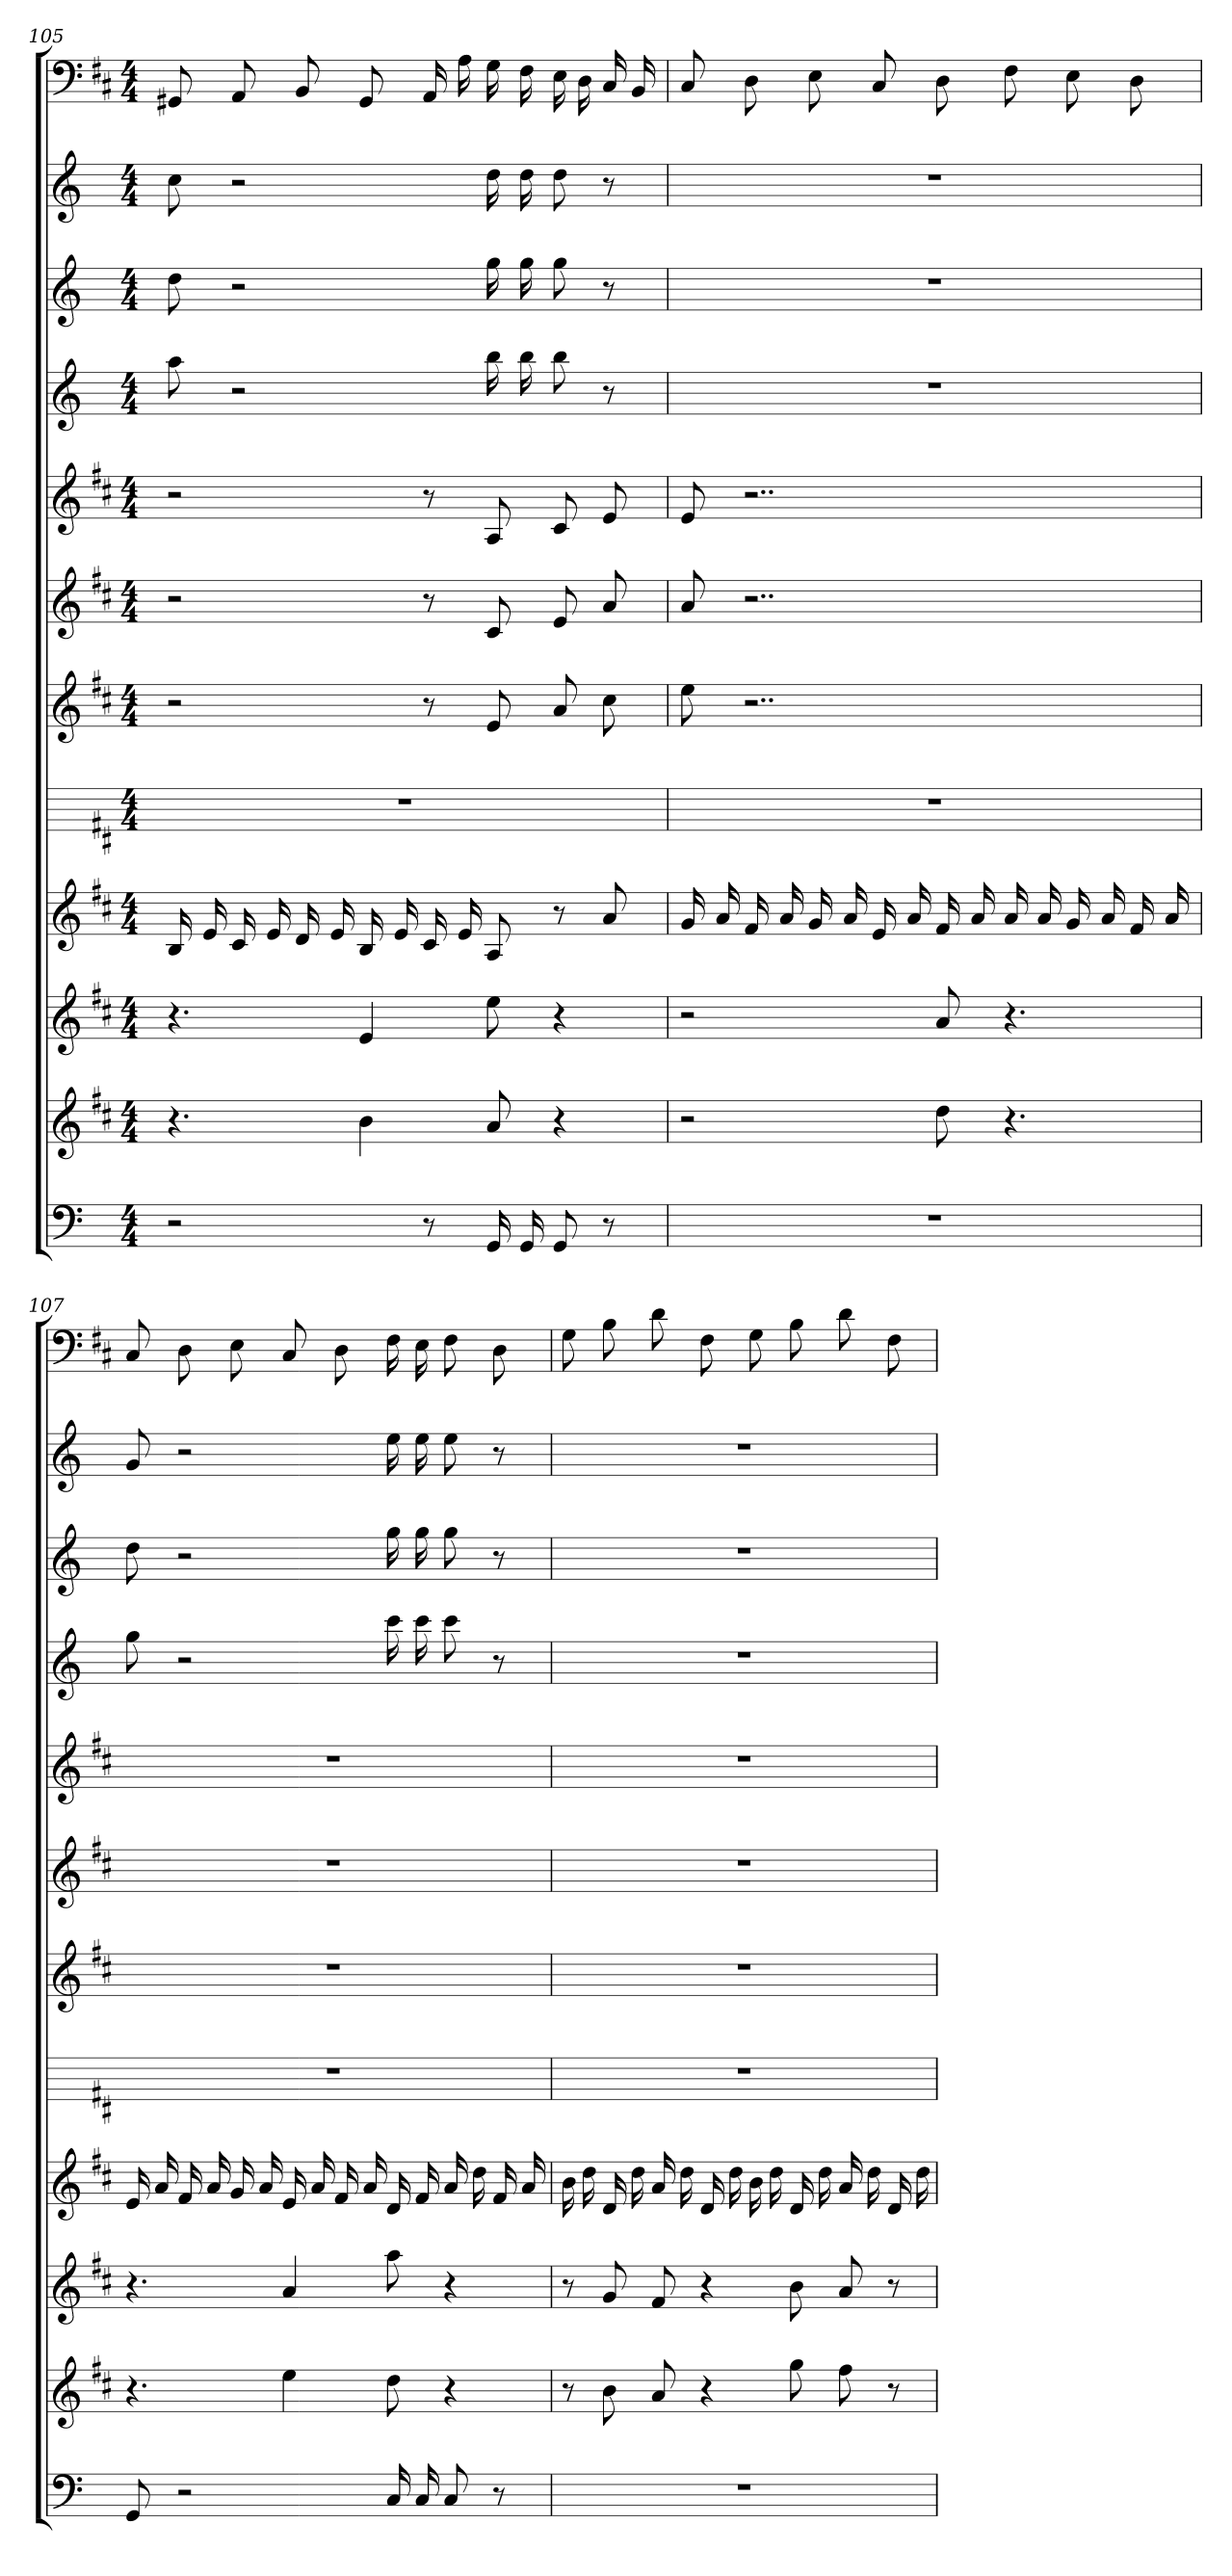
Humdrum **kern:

**kern	**kern	**kern	**kern	**kern	**kern	**kern	**kern	**kern	**kern	**kern	**kern
*part12	*part11	*part10	*part9	*part8	*part7	*part6	*part5	*part4	*part3	*part2	*part1
*staff12	*staff11	*staff10	*staff9	*staff8	*staff7	*staff6	*staff5	*staff4	*staff3	*staff2	*staff1
*k[]	*k[f#c#]	*k[f#c#]	*k[f#c#]	*k[f#c#]	*k[f#c#]	*k[f#c#]	*k[f#c#]	*k[]	*k[]	*k[]	*k[f#c#]
*M4/4	*M4/4	*M4/4	*M4/4	*M4/4	*M4/4	*M4/4	*M4/4	*M4/4	*M4/4	*M4/4	*M4/4
=105	=105	=105	=105	=105	=105	=105	=105	=105	=105	=105	=105
2r	4.r	4.r	16B	1r	2r	2r	2r	8aa	8dd	8cc	8GG#X
.	.	.	16e	.	.	.	.	.	.	.	.
.	.	.	16c#	.	.	.	.	2r	2r	2r	8AA
.	.	.	16e	.	.	.	.	.	.	.	.
.	.	.	16d	.	.	.	.	.	.	.	8BB
.	.	.	16e	.	.	.	.	.	.	.	.
.	4b	4e	16B	.	.	.	.	.	.	.	8GG#
.	.	.	16e	.	.	.	.	.	.	.	.
8r	.	.	16c#	.	8r	8r	8r	.	.	.	16AA
.	.	.	16e	.	.	.	.	.	.	.	16A
16GG	8a	8ee	8A	.	8e	8c#	8A	16bb	16gg	16dd	16G
16GG	.	.	.	.	.	.	.	16bb	16gg	16dd	16F#
8GG	4r	4r	8r	.	8a	8e	8c#	8bb	8gg	8dd	16E
.	.	.	.	.	.	.	.	.	.	.	16D
8r	.	.	8a	.	8cc#	8a	8e	8r	8r	8r	16C#
.	.	.	.	.	.	.	.	.	.	.	16BB
=106	=106	=106	=106	=106	=106	=106	=106	=106	=106	=106	=106
1r	2r	2r	16g	1r	8ee	8a	8e	1r	1r	1r	8C#
.	.	.	16a	.	.	.	.	.	.	.	.
.	.	.	16f#	.	2..r	2..r	2..r	.	.	.	8D
.	.	.	16a	.	.	.	.	.	.	.	.
.	.	.	16g	.	.	.	.	.	.	.	8E
.	.	.	16a	.	.	.	.	.	.	.	.
.	.	.	16e	.	.	.	.	.	.	.	8C#
.	.	.	16a	.	.	.	.	.	.	.	.
.	8dd	8a	16f#	.	.	.	.	.	.	.	8D
.	.	.	16a	.	.	.	.	.	.	.	.
.	4.r	4.r	16a	.	.	.	.	.	.	.	8F#
.	.	.	16a	.	.	.	.	.	.	.	.
.	.	.	16g	.	.	.	.	.	.	.	8E
.	.	.	16a	.	.	.	.	.	.	.	.
.	.	.	16f#	.	.	.	.	.	.	.	8D
.	.	.	16a	.	.	.	.	.	.	.	.
=107	=107	=107	=107	=107	=107	=107	=107	=107	=107	=107	=107
8GG	4.r	4.r	16e	1r	1r	1r	1r	8gg	8dd	8g	8C#
.	.	.	16a	.	.	.	.	.	.	.	.
2r	.	.	16f#	.	.	.	.	2r	2r	2r	8D
.	.	.	16a	.	.	.	.	.	.	.	.
.	.	.	16g	.	.	.	.	.	.	.	8E
.	.	.	16a	.	.	.	.	.	.	.	.
.	4ee	4a	16e	.	.	.	.	.	.	.	8C#
.	.	.	16a	.	.	.	.	.	.	.	.
.	.	.	16f#	.	.	.	.	.	.	.	8D
.	.	.	16a	.	.	.	.	.	.	.	.
16C	8dd	8aa	16d	.	.	.	.	16ccc	16gg	16ee	16F#
16C	.	.	16f#	.	.	.	.	16ccc	16gg	16ee	16E
8C	4r	4r	16a	.	.	.	.	8ccc	8gg	8ee	8F#
.	.	.	16dd	.	.	.	.	.	.	.	.
8r	.	.	16f#	.	.	.	.	8r	8r	8r	8D
.	.	.	16a	.	.	.	.	.	.	.	.
=108	=108	=108	=108	=108	=108	=108	=108	=108	=108	=108	=108
1r	8r	8r	16b	1r	1r	1r	1r	1r	1r	1r	8G
.	.	.	16dd	.	.	.	.	.	.	.	.
.	8b	8g	16d	.	.	.	.	.	.	.	8B
.	.	.	16dd	.	.	.	.	.	.	.	.
.	8a	8f#	16a	.	.	.	.	.	.	.	8d
.	.	.	16dd	.	.	.	.	.	.	.	.
.	4r	4r	16d	.	.	.	.	.	.	.	8F#
.	.	.	16dd	.	.	.	.	.	.	.	.
.	.	.	16b	.	.	.	.	.	.	.	8G
.	.	.	16dd	.	.	.	.	.	.	.	.
.	8gg	8b	16d	.	.	.	.	.	.	.	8B
.	.	.	16dd	.	.	.	.	.	.	.	.
.	8ff#	8a	16a	.	.	.	.	.	.	.	8d
.	.	.	16dd	.	.	.	.	.	.	.	.
.	8r	8r	16d	.	.	.	.	.	.	.	8F#
.	.	.	16dd	.	.	.	.	.	.	.	.
=	=	=	=	=	=	=	=	=	=	=	=
*-	*-	*-	*-	*-	*-	*-	*-	*-	*-	*-	*-
